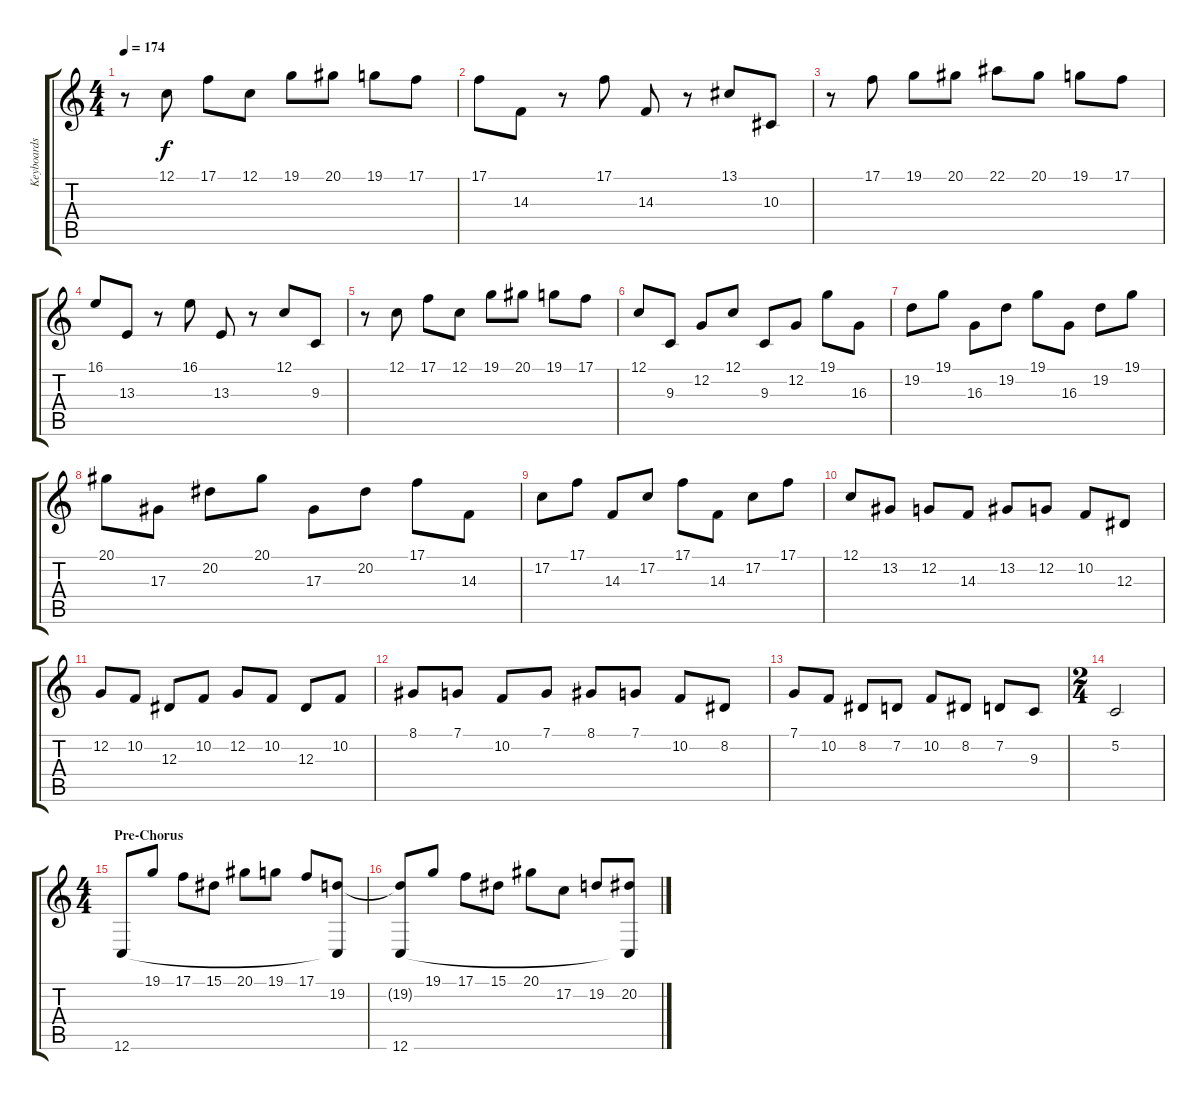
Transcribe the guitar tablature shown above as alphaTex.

\track ("Keyboards" "Keyboards") {instrument musicbox}
\staff {score tabs}
\tuning (C4 G3 Eb3 Bb2 F2 C2) {hide}
\ts (4 4)
\tempo 174
\clef g2
\ks c
r.8{dy f} 12.1.8 17.1.8 12.1.8 19.1.8 20.1.8 19.1.8 17.1.8 |
17.1.8 14.3.8 r.8 17.1.8 14.3.8 r.8 13.1.8 10.3.8 |
r.8 17.1.8 19.1.8 20.1.8 22.1.8 20.1.8 19.1.8 17.1.8 |
16.1.8 13.3.8 r.8 16.1.8 13.3.8 r.8 12.1.8 9.3.8 |
r.8 12.1.8 17.1.8 12.1.8 19.1.8 20.1.8 19.1.8 17.1.8 |
12.1.8 9.3.8 12.2.8 12.1.8 9.3.8 12.2.8 19.1.8 16.3.8 |
19.2.8 19.1.8 16.3.8 19.2.8 19.1.8 16.3.8 19.2.8 19.1.8 |
20.1.8 17.3.8 20.2.8 20.1.8 17.3.8 20.2.8 17.1.8 14.3.8 |
17.2.8 17.1.8 14.3.8 17.2.8 17.1.8 14.3.8 17.2.8 17.1.8 |
12.1.8 13.2.8 12.2.8 14.3.8 13.2.8 12.2.8 10.2.8 12.3.8 |
12.2.8 10.2.8 12.3.8 10.2.8 12.2.8 10.2.8 12.3.8 10.2.8 |
8.1.8 7.1.8 10.2.8 7.1.8 8.1.8 7.1.8 10.2.8 8.2.8 |
7.1.8 10.2.8 8.2.8 7.2.8 10.2.8 8.2.8 7.2.8 9.3.8 |
\ts (2 4)
5.2.2 |
\ts (4 4)
\section ("" "Pre-Chorus")
12.6.8 19.1.8 17.1.8 15.1.8 20.1.8 19.1.8 17.1.8 (19.2 12.6{t}).8 |
(19.2{t} 12.6).8 19.1.8 17.1.8 15.1.8 20.1.8 17.2.8 19.2.8 (20.2 12.6{t}).8
